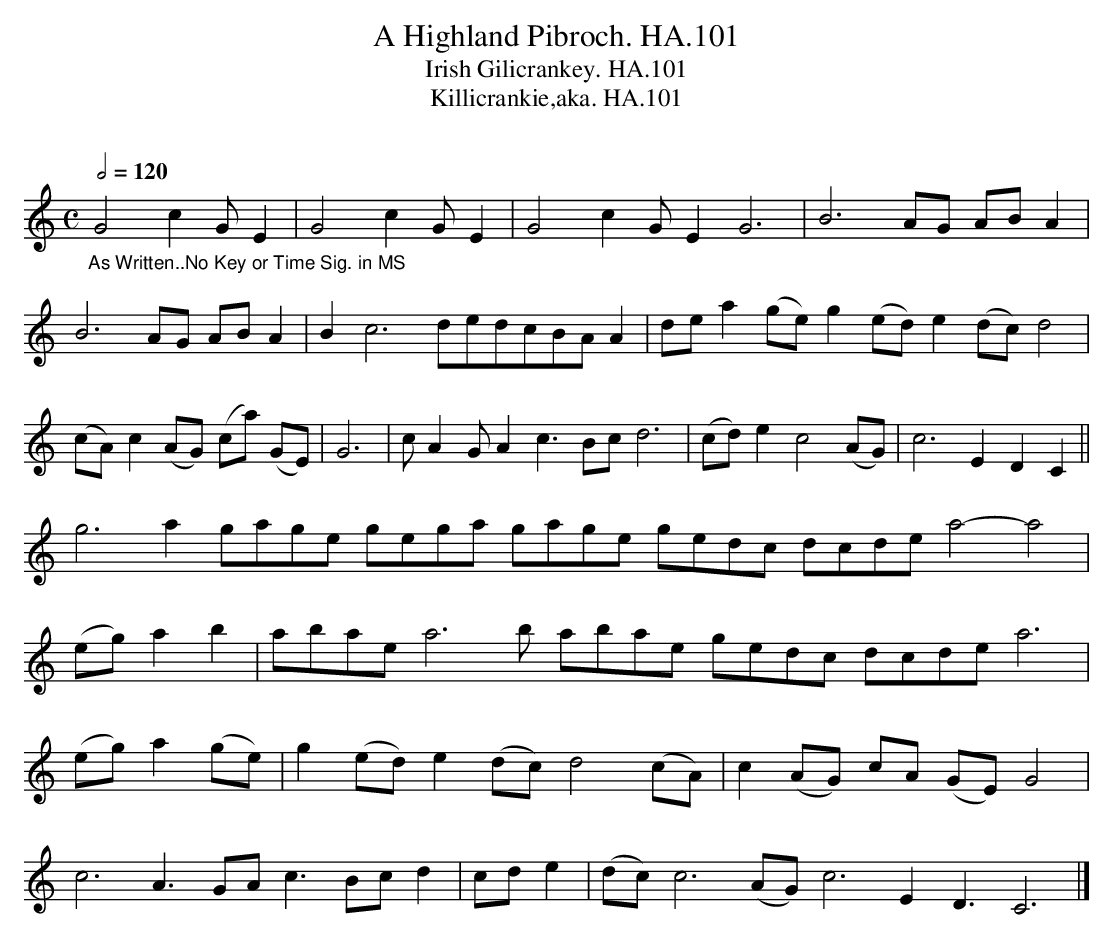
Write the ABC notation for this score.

X:1
T:Highland Pibroch. HA.101, A
T:Irish Gilicrankey. HA.101
T:Killicrankie,aka. HA.101
M:C
L:1/4
Q:1/2=120
O:
K:C
"_As Written..No Key or Time Sig. in MS"G2cG/E| G2cG/E|G2cG/E G3|\
B3A/G/ A/B/ A|
B3A/G/ A/B/ A|Bc3d/e/d/c/B/A/ A|d/e/a(g/e/) g(e/d/)e(d/c/)d2|
(c/A/)c(A/G/) (c/a/) (G/E/)|G3|c/AG/Ac3/2B/c/d3|\
(c/d/)ec2(A/G/)|c3EDC||
g3ag/a/g/e/ g/e/g/a/ g/a/g/e/ g/e/d/c/ d/c/d/e/a2-a2|
(e/g/)ab|\
a/b/a/e/a3b/ a/b/a/e/ g/e/d/c/ d/c/d/e/ a3|
(e/g/)a(g/e/)|g(e/d/)e(d/c/)d2(c/A/)|c(A/G/) c/A/ (G/E/)G2|
c3A3/2 G/A/ c3/2 B/c/ d|c/d/e|(d/c/)c3 (A/G/) c3 ED3/2C3|]
